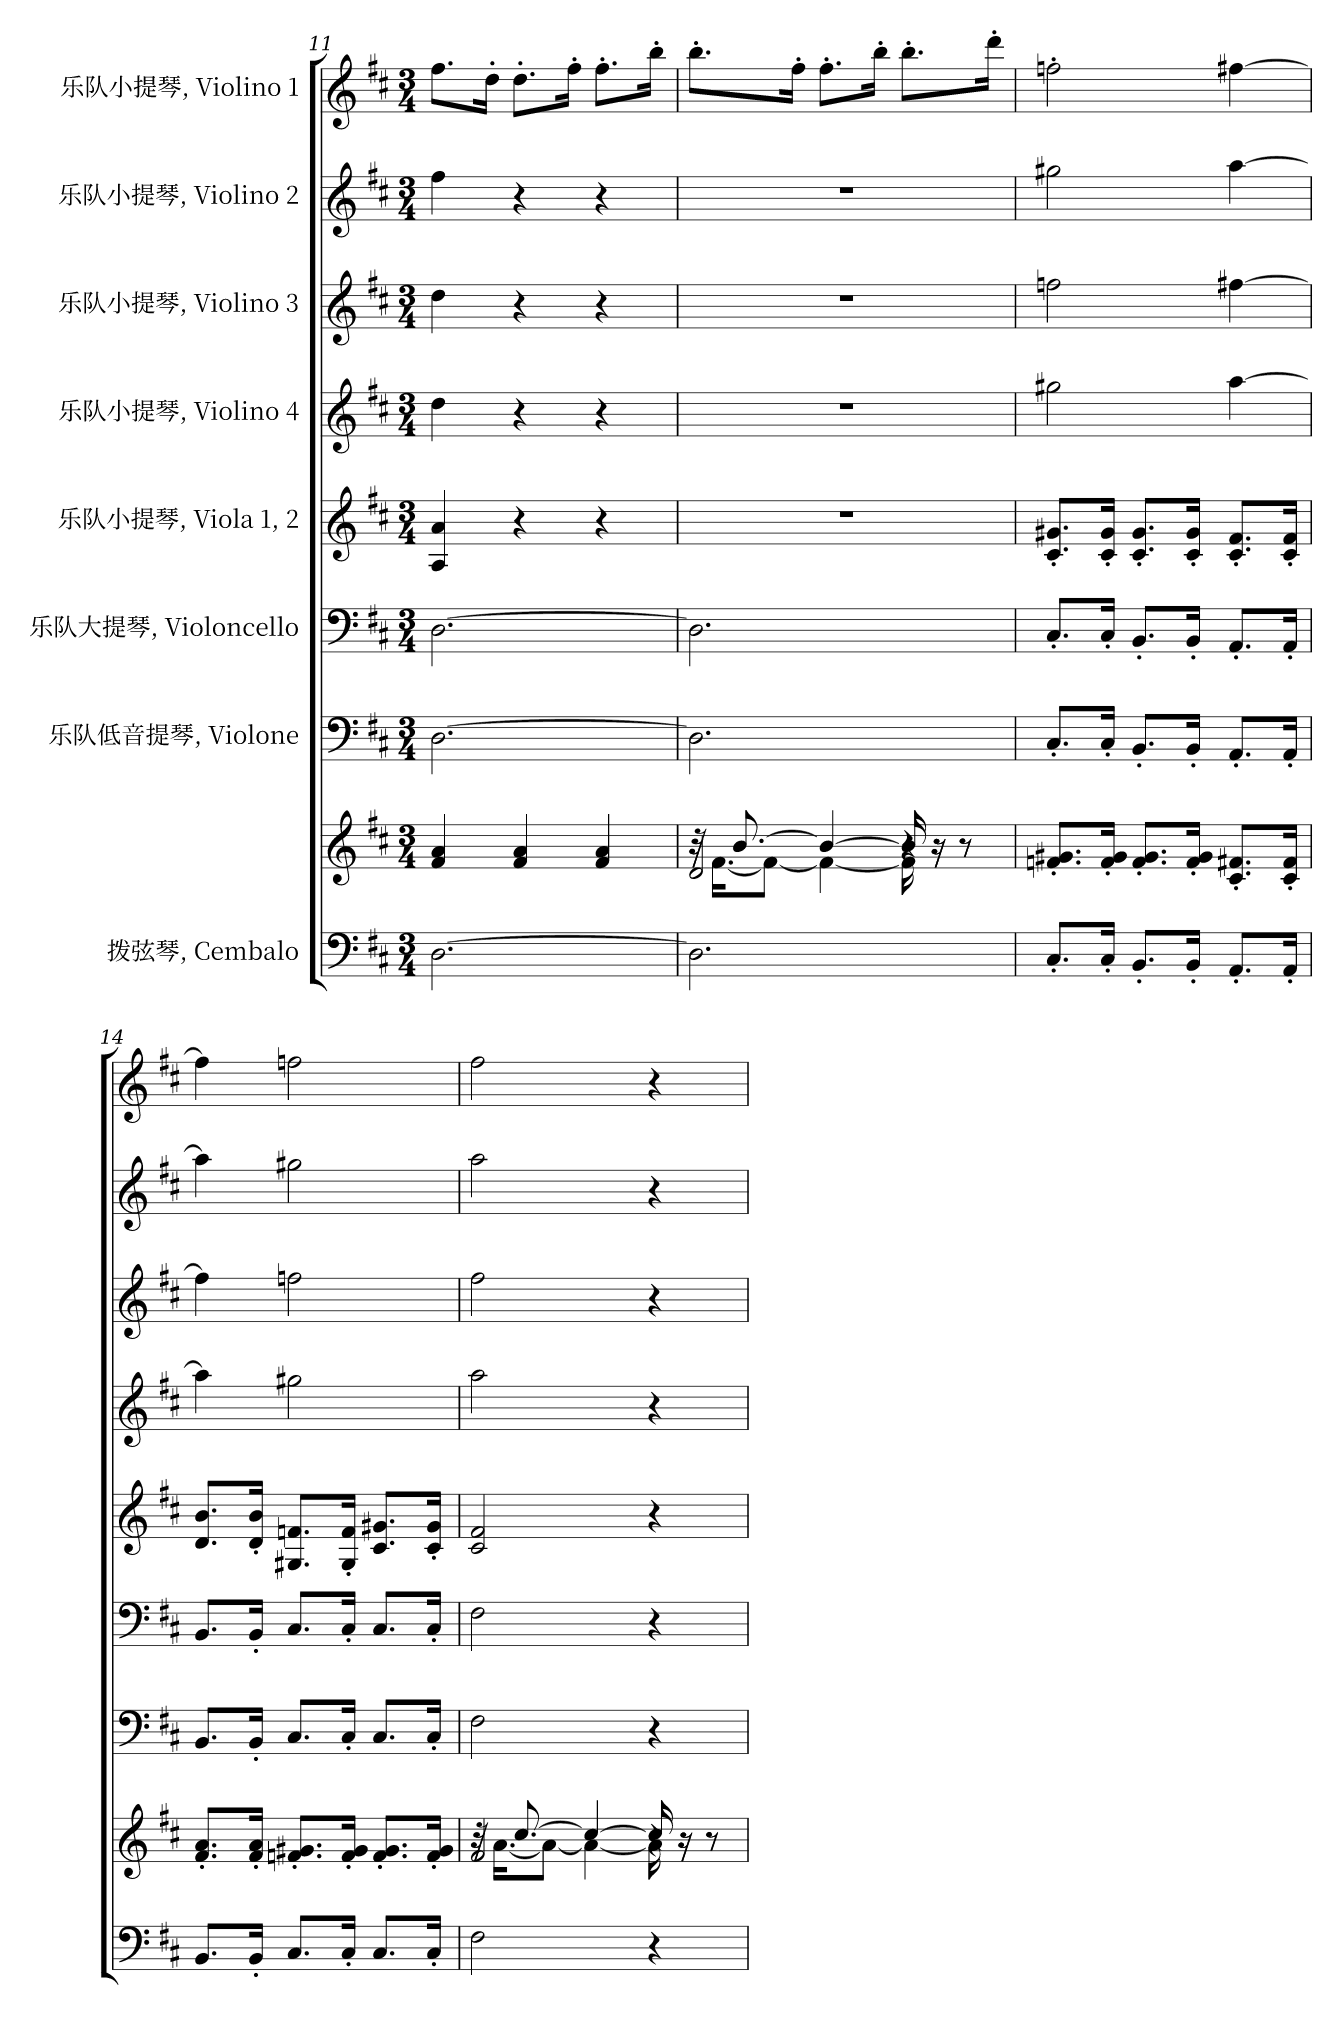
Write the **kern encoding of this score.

**kern	**kern	**kern	**kern	**kern	**kern	**kern	**kern	**kern
*part8	*part8	*part7	*part6	*part5	*part4	*part3	*part2	*part1
*staff9	*staff8	*staff7	*staff6	*staff5	*staff4	*staff3	*staff2	*staff1
*I"拨弦琴, Cembalo	*	*I"乐队低音提琴, Violone	*I"乐队大提琴, Violoncello	*I"乐队小提琴, Viola 1, 2	*I"乐队小提琴, Violino 4	*I"乐队小提琴, Violino 3	*I"乐队小提琴, Violino 2	*I"乐队小提琴, Violino 1
*clefF4	*clefG2	*clefF4	*clefF4	*clefG2	*clefG2	*clefG2	*clefG2	*clefG2
*	*	*ITrd7c12	*	*	*	*	*	*
*k[f#c#]	*k[f#c#]	*k[f#c#]	*k[f#c#]	*k[f#c#]	*k[f#c#]	*k[f#c#]	*k[f#c#]	*k[f#c#]
*M3/4	*M3/4	*M3/4	*M3/4	*M3/4	*M3/4	*M3/4	*M3/4	*M3/4
=11	=11	=11	=11	=11	=11	=11	=11	=11
[2.D\	4f#/ 4a/	[2.DD\	[2.D\	4A/ 4a/	4dd\	4dd\	4ff#\	8.ff#\L
.	.	.	.	.	.	.	.	16dd'\Jk
.	4f#/ 4a/	.	.	4r	4r	4r	4r	8.dd'\L
.	.	.	.	.	.	.	.	16ff#'\Jk
.	4f#/ 4a/	.	.	4r	4r	4r	4r	8.ff#'\L
.	.	.	.	.	.	.	.	16bb'\Jk
!!LO:PB:g=z
=12	=12	=12	=12	=12	=12	=12	=12	=12
*	*^	*	*	*	*	*	*	*
*	*	*^	*	*	*	*	*	*	*
2.D\]	16r	32r	2d/	2.DD\]	2.D\]	2.r	2.r	2.r	2.r	8.bb'\L
.	.	[16.f#\KL	.	.	.	.	.	.	.	.
.	[8.b/	.	.	.	.	.	.	.	.	.
.	.	8f#\J_	.	.	.	.	.	.	.	.
.	.	.	.	.	.	.	.	.	.	16ff#'\Jk
.	4b/_	4f#\_	.	.	.	.	.	.	.	8.ff#'\L
.	.	.	.	.	.	.	.	.	.	16bb'\Jk
.	16b/]	16f#\]	4r	.	.	.	.	.	.	8.bb'\L
.	16r	16r	.	.	.	.	.	.	.	.
.	8r	8r	.	.	.	.	.	.	.	.
.	.	.	.	.	.	.	.	.	.	16ddd'\Jk
*	*v	*v	*v	*	*	*	*	*	*	*
=13	=13	=13	=13	=13	=13	=13	=13	=13
8.C#'/L	8.fn/' 8.g#X/'L	8.CC#'/L	8.C#'/L	8.c#/' 8.g#X/'L	2gg#X\	2ffn\	2gg#X\	2ffn'\
16C#'/Jk	16f/' 16g#/'Jk	16CC#'/Jk	16C#'/Jk	16c#/' 16g#/'Jk	.	.	.	.
8.BB'/L	8.f/' 8.g#/'L	8.BBB'/L	8.BB'/L	8.c#/' 8.g#/'L	.	.	.	.
16BB'/Jk	16f/' 16g#/'Jk	16BBB'/Jk	16BB'/Jk	16c#/' 16g#/'Jk	.	.	.	.
8.AA'/L	8.c#/' 8.f#X/'L	8.AAA'/L	8.AA'/L	8.c#/' 8.f#/'L	[4aa\	[4ff#X\	[4aa\	[4ff#X\
16AA'/Jk	16c#/' 16f#/'Jk	16AAA'/Jk	16AA'/Jk	16c#/' 16f#/'Jk	.	.	.	.
=14	=14	=14	=14	=14	=14	=14	=14	=14
8.BB/L	8.f#/' 8.a/'L	8.BBB/L	8.BB/L	8.d/ 8.b/L	4aa\]	4ff#\]	4aa\]	4ff#\]
16BB'/Jk	16f#/' 16a/'Jk	16BBB'/Jk	16BB'/Jk	16d/' 16b/'Jk	.	.	.	.
8.C#/L	8.fn/' 8.g#X/'L	8.CC#/L	8.C#/L	8.G#X/ 8.fn/L	2gg#X\	2ffn\	2gg#X\	2ffn\
16C#'/Jk	16f/' 16g#/'Jk	16CC#'/Jk	16C#'/Jk	16G#/' 16f/'Jk	.	.	.	.
8.C#/L	8.f/' 8.g#/'L	8.CC#/L	8.C#/L	8.c#/ 8.g#X/L	.	.	.	.
16C#'/Jk	16f/' 16g#/'Jk	16CC#'/Jk	16C#'/Jk	16c#/' 16g#/'Jk	.	.	.	.
!!LO:PB:g=z
=15	=15	=15	=15	=15	=15	=15	=15	=15
*	*	*	*	*	*	*	*	*MM45
*	*^	*	*	*	*	*	*	*
*	*	*^	*	*	*	*	*	*	*
2F#\	16r	32r	2f#/	2FF#\	2F#\	2c#/ 2f#/	2aa\	2ff#\	2aa\	2ff#\
.	.	[16.a\KL	.	.	.	.	.	.	.	.
.	[8.cc#/	.	.	.	.	.	.	.	.	.
.	.	8a\J_	.	.	.	.	.	.	.	.
.	4cc#/_	4a\_	.	.	.	.	.	.	.	.
4r	16cc#/]	16a\]	4r	4r	4r	4r	4r	4r	4r	4r
.	16r	16r	.	.	.	.	.	.	.	.
.	8r	8r	.	.	.	.	.	.	.	.
*	*v	*v	*v	*	*	*	*	*	*	*
=	=	=	=	=	=	=	=	=
*-	*-	*-	*-	*-	*-	*-	*-	*-
